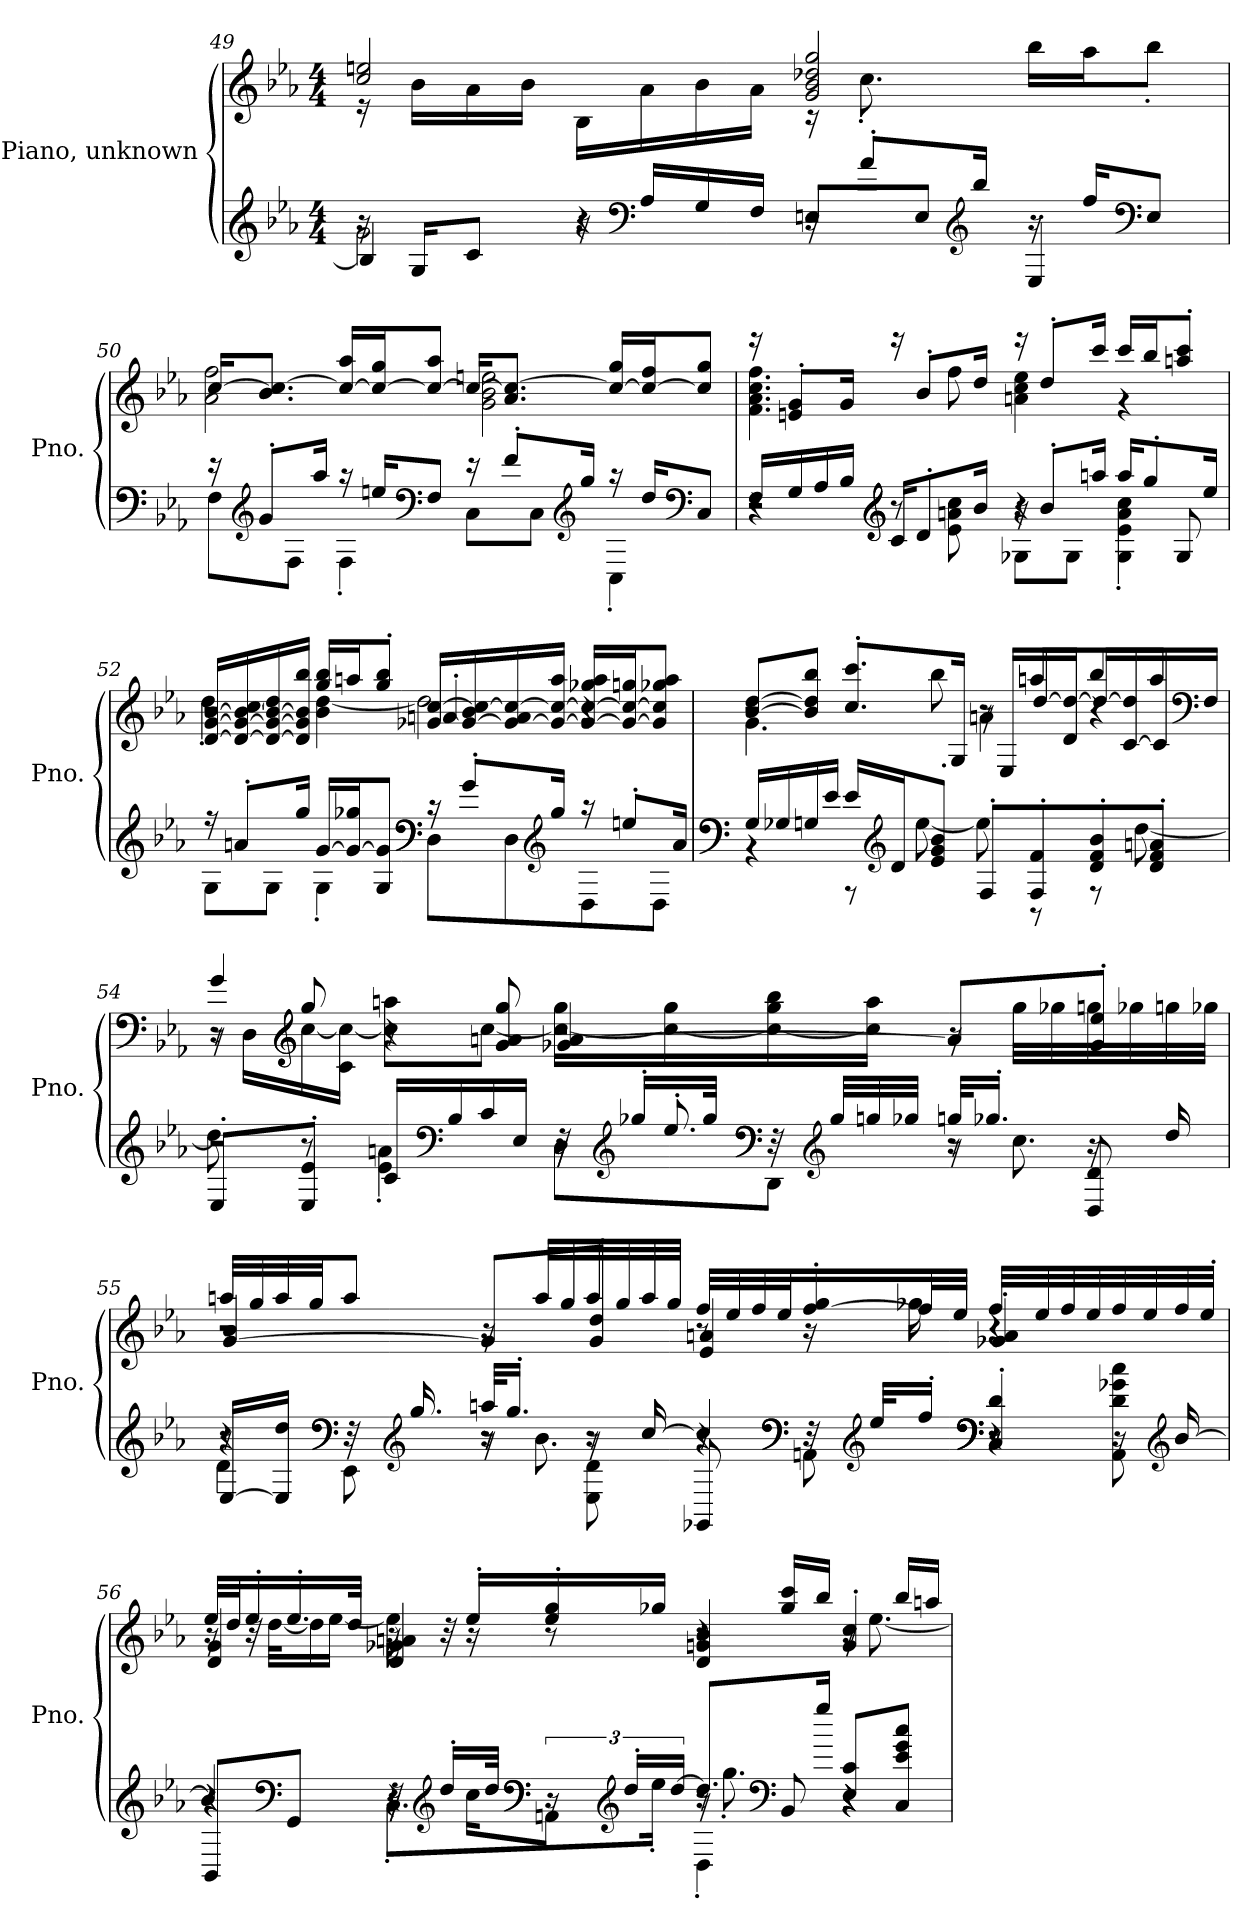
**kern	**kern
*part1	*part1
*staff2	*staff1
*I"Piano, unknown	*
*I'Pno.	*
!!LO:PB:g=z
*clefG2	*clefG2
*k[b-e-a-]	*k[b-e-a-]
*M4/4	*M4/4
=49	=49
*^	*^
*	*^	*	*
16r	2g\	4B-/]	2cc/ 2een/	16r
16G/KL	.	.	.	16b-\LL
8c/J	.	.	.	16a-\
.	.	.	.	16b-\JJ
16r	.	4r	.	16B-\LL
*clefF4	*	*	*	*
16A-/LL	.	.	.	16a-\
16G/	.	.	.	16b-\
16F/JJ	.	.	.	16a-\JJ
16r	2r	8En/L	2g/ 2b-/ 2dd-X/ 2gg/	16r
8a-'/L	.	.	.	8.cc'\
.	.	8E/J	.	.
*clefG2	*	*	*	*
16bb-/Jk	.	.	.	.
16r	.	4E'/	.	16bb-\LL
16ff/KL	.	.	.	16aa-\J
*clefF4	*	*	*	*
8E/J	.	.	.	8bb-'\J
*	*v	*v	*	*
!!LO:LB:g=z	!!
=50	=50	=50	=50
16r	8F\L	[16cc/KL	2a-\ 2ff\
*clefG2	*	*	*
8g'/L	.	8.b-/ 8.cc/_J	.
.	8F\J	.	.
16aa-/Jk	.	.	.
16r	4F'\	16cc/_ 16aa-/LL	.
16een/KL	.	16cc/_ 16gg/J	.
*clefF4	*	*	*
8F/J	.	8cc/_ 8aa-/J	.
16r	8C\L	16cc/KL_	2g\ 2b-\ 2een\
8f'/L	.	8.a-/ 8.cc/_J	.
.	8C\J	.	.
*clefG2	*	*	*
16gg/Jk	.	.	.
16r	4C'\	16cc/_ 16gg/LL	.
16dd/KL	.	16cc/_ 16ff/J	.
*clefF4	*	*	*
8C/J	.	8cc/] 8gg/J	.
!!LO:LB:g=z	!!
=51	=51	=51	=51
*	*^	*	*
16F/LL	4r	2r	16r	4.f\ 4.a-\ 4.cc\ 4.ff\
16G/	.	.	8en/' 8g/'L	.
16A-/	.	.	.	.
16B-/JJ	.	.	16g/Jk	.
*clefG2	*	*	*	*
16c/KL	8r	.	16r	.
8d'/	.	.	8b-'/L	.
.	8e-\ 8an\ 8cc\	.	.	8ff\
16b-/Jk	.	.	16dd/Jk	.
16r	8G-X\L	4r	16r	4an\ 4cc\ 4ee-\
8b-'/L	.	.	8dd'/L	.
.	8G-\J	.	.	.
16aan/Jk	.	.	16ccc/Jk	.
16aa/KL	4G-\' 4e-\' 4a\' 4cc\'	8r	16ccc/LL	4r
8gg'/	.	.	16bb-/J	.
.	.	8G-/	8aan/' 8ccc/'J	.
16ee-/Jk	.	.	.	.
*	*v	*v	*	*
!!LO:LB:g=z
=52	=52	=52	=52
*	*	*	*^
16r	8G\L	[16d/ [16g/ [16b-/LL	4dd'\	2r
8an'/L	.	16d/_ 16g/_ 16b-/_ 16cc/	.	.
.	8G\J	16d/_ 16g/_ 16b-/_ 16dd/	.	.
16gg/Jk	.	16d/] 16g/] 16b-/] 16bb-/JJ	.	.
[16g/LL	4G'\	16gg/ 16bb-/LL	4b-\ [4dd\	.
16g/_ 16gg-X/J	.	16aan/J	.	.
8G/ 8g/]J	.	8gg/' 8bb-/'J	.	.
*clefF4	*	*	*	*
16r	8D\L	[16g-X/ [16cc/LL	2dd\]	4an'/
8g'/L	.	16g-/_ 16b-/ 16cc/_	.	.
.	8D\	16g-/_ 16a/ 16cc/_	.	.
*clefG2	*	*	*	*
16gg-/Jk	.	16g-/_ 16cc/_ 16aa/JJ	.	.
16r	8D\	16g-/_ 16cc/_ 16gg-X/ 16aa/LL	.	4r
8een'/L	.	16g-/_ 16cc/_ 16ggn/J	.	.
.	8D\J	8g-/] 8cc/] 8gg-X/ 8aa/J	.	.
16a/Jk	.	.	.	.
!!LO:LB:g=z	!!	!!
=53	=53	=53	=53	=53
*clefF4	*	*	*	*
16G/LL	4r	2r	4.g\	[8b-/ [8dd/L
16G-X/	.	.	.	.
16Gn/	.	.	.	8b-/] 8dd/] 8bb-/J
16e-/JJ	.	.	.	.
16e-/LL	8r	.	.	8.cc/' 8.ccc/'L
*clefG2	*	*	*	*
16d/J	.	.	.	.
8e-/' 8g/' 8b-/'J	[8ee-\	.	8bb-\	.
.	.	.	.	16G/Jk
8F'/L	8ee-\]	8r	4an\	16r
.	.	.	.	16E-/LL
8F/' 8f/'	8r	8aan/L	.	[16dd/
.	.	.	.	16d/ 16dd/_JJ
8d/' 8f/' 8b-/'	8r	8bb-/	4r	16dd/LL_
.	.	.	.	[16c/ 16dd/]
8d/' 8f/' 8an/'J	[8dd\	8aa/J	.	16c/]
*	*	*clefF4	*	*
.	.	.	.	16F/JJ
!!LO:LB:g=z	!!	!!
=54	=54	=54	=54	=54
*	*^	*	*	*
8E-'/L	8dd\]	2r	8r	16r	4g/
.	.	.	.	16D\LL	.
*	*	*	*clefG2	*	*
8E-/' 8e-/'J	8r	.	8gg/	[16cc\	.
.	.	.	.	16c\ 16cc\_JJ	.
16c/LL	4e-\' 4an\'	.	4r	8cc\] 8aan\L	8r
*clefF4	*	*	*	*	*
16B-/	.	.	.	.	.
16c/	.	.	.	[8cc\J	8g/ 8an/ 8gg/
16E-/JJ	.	.	.	.	.
32r	8D\L	16r	2r	16cc\_ 16gg\LL	4g-X/ [4a/
*clefG2	*	*	*	*	*
16gg-X'/LL	.	.	.	.	.
.	.	8.ee-'/	.	16cc\_ 16gg\	.
32gg-/JJk	.	.	.	.	.
*clefF4	*	*	*	*	*
32r	8DD\J	.	.	16cc\_ 16gg\ 16bb-\	.
*clefG2	*	*	*	*	*
32gg-/LLL	.	.	.	.	.
32ggn/	.	.	.	16cc\] 16aa\JJ	.
32gg-X/JJJ	.	.	.	.	.
32ggn/KLL	16r	8r	.	16r	8a/L]
16.gg-X'/JJ	.	.	.	.	.
.	8.cc\	.	.	32gg\LLL	.
.	.	.	.	32gg-X\	.
16r	.	8D/ 8d/	.	32ggn\	8g-/' 8ee-/'J
.	.	.	.	32gg-X\	.
16dd/	.	.	.	32ggn\	.
.	.	.	.	32gg-X\JJJ	.
!!LO:PB:g=z	!!	!!
=55	=55	=55	=55	=55	=55
*	*	*^	*	*	*
[16E-/LL	4d\	4r	8r	32aan/LLL	2r	[4g/ 4b-/
.	.	.	.	32gg/	.	.
16E-/] 16dd/JJ	.	.	.	32aa/	.	.
.	.	.	.	32gg/JJ	.	.
*clefF4	*	*	*	*	*	*
32r	.	.	8EE-\	8aa/J	.	.
*clefG2	*	*	*	*	*	*
16.gg/	.	.	.	.	.	.
32aan/KLL	16r	8r	8r	16r	.	8g/L]
16.gg'/JJ	.	.	.	.	.	.
.	8.b-\	.	.	32aa/LLL	.	.
.	.	.	.	32gg/	.	.
8r	.	16r	8E-\ 8d\	32aa/	.	8g/' 8dd/'J
.	.	.	.	32gg/	.	.
.	.	[16cc/	.	32aa/	.	.
.	.	.	.	32gg/JJJ	.	.
8GG-X/	4r	4cc/]	8r	32ff/LLL	8r	4e-/ 4an/
.	.	.	.	32ee-/	.	.
.	.	.	.	32ff/	.	.
.	.	.	.	32ee-/J	.	.
*clefF4	*	*	*	*	*	*
32r	.	.	8AAn\	[16ff/' 16gg/'	16r	.
*clefG2	*	*	*	*	*	*
32ee-/KLL	.	.	.	.	.	.
16ff'/JJ	.	.	.	32ff/L]	16gg-X\	.
.	.	.	.	32ee-/JJJ	.	.
*clefF4	*	*	*	*	*	*
4C/' 4d/'	8r	8r	4r	32ff/LLL	4r	4g-X/' 4a/'
.	.	.	.	32ee-/	.	.
.	.	.	.	32ff/	.	.
.	.	.	.	32ee-/	.	.
.	8AA\ 8d\ 8g-X\ 8cc\	16r	.	32ff/	.	.
.	.	.	.	32ee-/	.	.
*clefG2	*	*	*	*	*	*
.	.	[16b-/	.	32ff/	.	.
.	.	.	.	32ee-'/JJJ	.	.
!!LO:LB:g=z	!!	!!
=56	=56	=56	=56	=56	=56	=56
8BB-/L	4r	4b-/]	4r	32ee-/LLL	16r	4d/ 4g/
.	.	.	.	32dd/J	.	.
.	.	.	.	16ee-'/	32r	.
.	.	.	.	.	[32dd\KLL	.
*clefF4	*	*	*	*	*	*
8GG/J	.	.	.	16.ee-'/	16dd\]	.
.	.	.	.	.	[16ee-\JJ	.
.	.	.	.	32dd/JJk	.	.
32r	8.C'\L	4r	16r	16r	32ee-\]	4d/ 4g-X/ 4an/
*clefG2	*	*	*	*	*	*
16dd'/LL	.	.	.	.	32r	.
.	.	.	16cc\KL	16ee-'/LL	16r	.
32dd/JJk	.	.	.	.	.	.
*clefF4	*	*	*	*	*	*
24r	.	.	8AAn\J	16ee-/' 16gg/'	8r	.
*clefG2	*	*	*	*	*	*
24dd'/LL	.	.	.	.	.	.
.	16ee-'\Jk	.	.	16gg-X/JJ	.	.
[24dd/JJ	.	.	.	.	.	.
8.dd/L]	16r	8r	4D'\	8r	4r	4d/ 4gn/ 4b-/
.	8.gg'\	.	.	.	.	.
*clefF4	*	*	*	*	*	*
.	.	8BB-/	.	16gg-/ 16ccc/LL	.	.
16gg/Jk	.	.	.	16bb-/JJ	.	.
8E-/ 8c/L	4r	4r	4r	8r	16r	4g/' 4cc/'
.	.	.	.	.	[8.ee-\	.
8C/ 8e-/ 8g/ 8cc/J	.	.	.	16bb-/LL	.	.
.	.	.	.	16aan/JJ	.	.
*v	*v	*v	*v	*	*	*
*	*v	*v	*v
=	=
*-	*-
